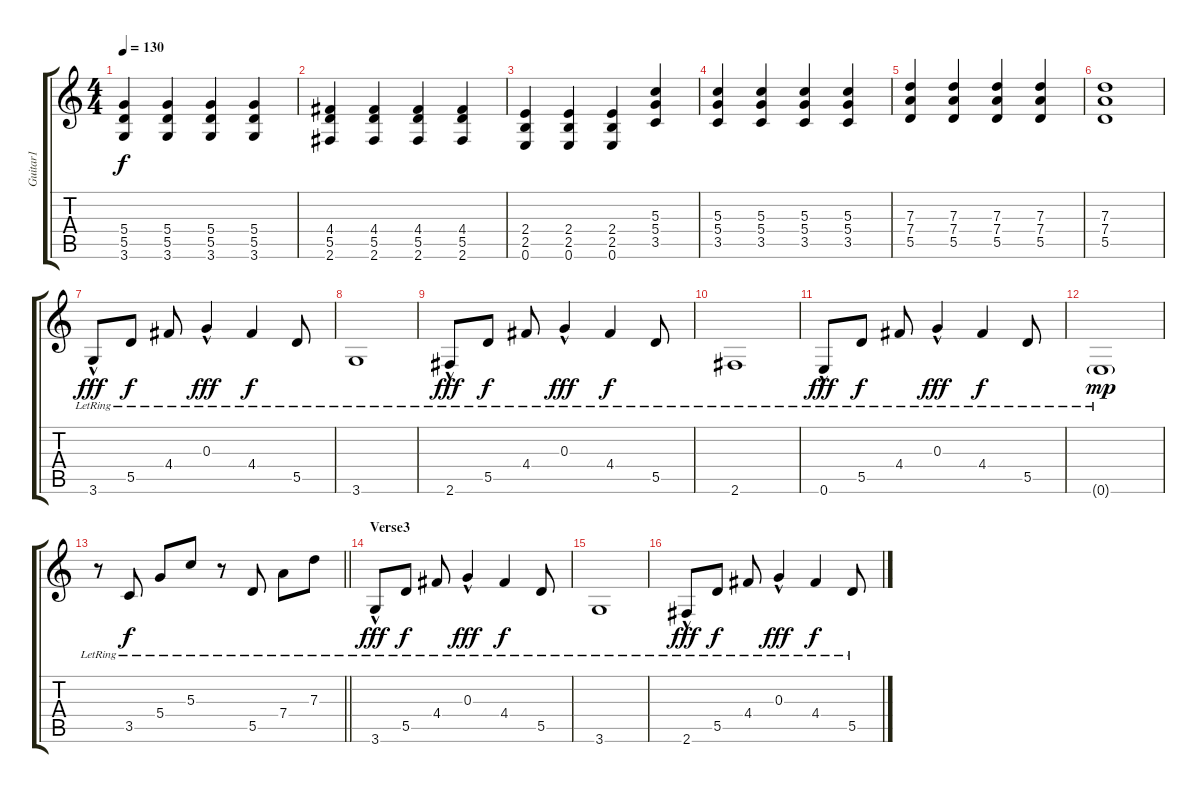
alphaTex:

\track ("Guitar1" "Guitar1") {instrument acousticguitarnylon}
\staff {score tabs}
\tuning (E4 B3 G3 D3 A2 E2) {hide}
\ts (4 4)
\tempo 130
\clef g2
\ks c
(5.4 5.5 3.6).4{dy f} (5.4 5.5 3.6).4 (5.4 5.5 3.6).4 (5.4 5.5 3.6).4 |
(4.4 5.5 2.6).4 (4.4 5.5 2.6).4 (4.4 5.5 2.6).4 (4.4 5.5 2.6).4 |
(2.4 2.5 0.6).4 (2.4 2.5 0.6).4 (2.4 2.5 0.6).4 (5.3 5.4 3.5).4 |
(5.3 5.4 3.5).4 (5.3 5.4 3.5).4 (5.3 5.4 3.5).4 (5.3 5.4 3.5).4 |
(7.3 7.4 5.5).4 (7.3 7.4 5.5).4 (7.3 7.4 5.5).4 (7.3 7.4 5.5).4 |
(7.3 7.4 5.5).1 |
3.6{hac lr}.8{dy fff instrument acousticguitarnylon} 5.5{lr}.8{dy f} 4.4{lr}.8 0.3{hac lr}.4{dy fff} 4.4{lr}.4{dy f} 5.5{lr}.8 |
3.6{lr}.1 |
2.6{hac lr}.8{dy fff} 5.5{lr}.8{dy f} 4.4{lr}.8 0.3{hac lr}.4{dy fff} 4.4{lr}.4{dy f} 5.5{lr}.8 |
2.6{lr}.1 |
0.6{hac lr}.8{dy fff} 5.5{lr}.8{dy f} 4.4{lr}.8 0.3{hac lr}.4{dy fff} 4.4{lr}.4{dy f} 5.5{lr}.8 |
0.6{g lr}.1{dy mp} |
\barLineRight lightlight
r.8 3.5{lr}.8{dy f} 5.4{lr}.8 5.3{lr}.8 r.8 5.5{lr}.8 7.4{lr}.8 7.3{lr}.8 |
\section ("" "Verse3")
3.6{hac lr}.8{dy fff} 5.5{lr}.8{dy f} 4.4{lr}.8 0.3{hac lr}.4{dy fff} 4.4{lr}.4{dy f} 5.5{lr}.8 |
3.6{lr}.1 |
2.6{hac lr}.8{dy fff} 5.5{lr}.8{dy f} 4.4{lr}.8 0.3{hac lr}.4{dy fff} 4.4{lr}.4{dy f} 5.5{lr}.8
